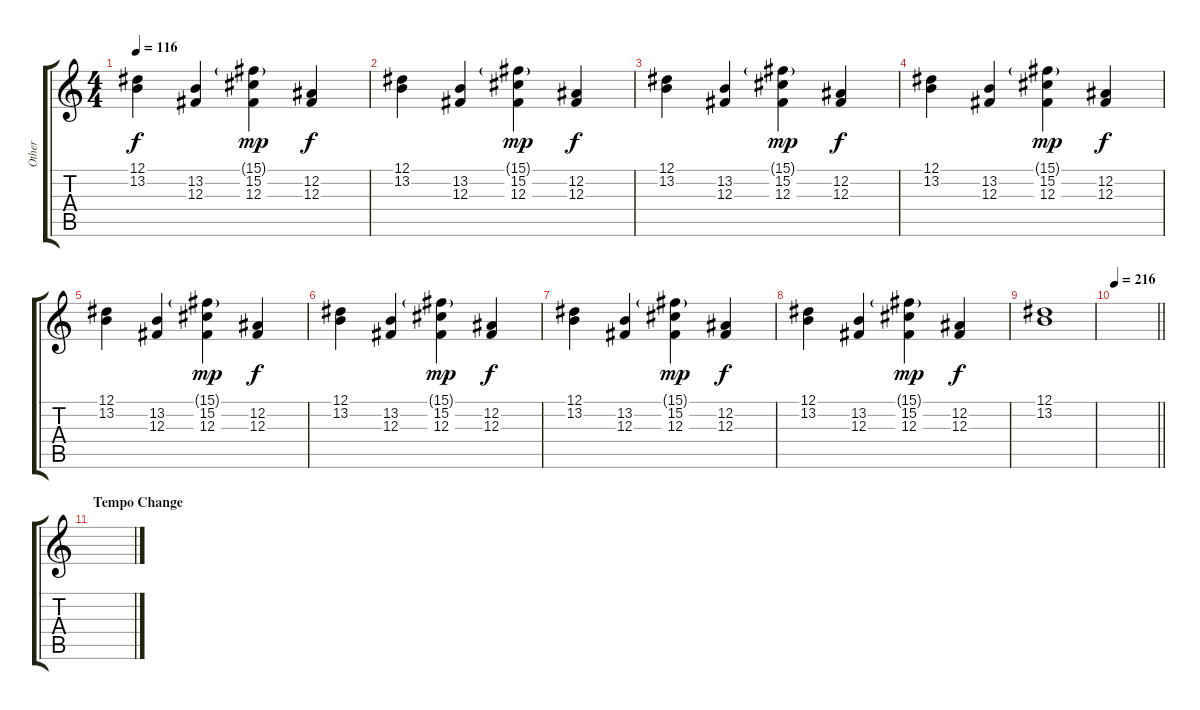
\track ("Other" "Other") {instrument acousticgrandpiano}
\staff {score tabs}
\tuning (Eb4 Bb3 Gb3 Db3 Ab2 Eb2) {hide}
\ts (4 4)
\tempo 116
\clef g2
\ks c
(12.1 13.2).4{dy f} (13.2 12.3).4 (15.1{g} 15.2 12.3).4{dy mp} (12.2 12.3).4{dy f} |
(12.1 13.2).4{balance 14} (13.2 12.3).4 (15.1{g} 15.2 12.3).4{dy mp} (12.2 12.3).4{dy f} |
(12.1 13.2).4 (13.2 12.3).4 (15.1{g} 15.2 12.3).4{dy mp} (12.2 12.3).4{dy f} |
(12.1 13.2).4 (13.2 12.3).4 (15.1{g} 15.2 12.3).4{dy mp} (12.2 12.3).4{dy f} |
(12.1 13.2).4 (13.2 12.3).4 (15.1{g} 15.2 12.3).4{dy mp} (12.2 12.3).4{dy f} |
(12.1 13.2).4{balance 4} (13.2 12.3).4 (15.1{g} 15.2 12.3).4{dy mp} (12.2 12.3).4{dy f} |
(12.1 13.2).4 (13.2 12.3).4 (15.1{g} 15.2 12.3).4{dy mp} (12.2 12.3).4{dy f} |
(12.1 13.2).4 (13.2 12.3).4 (15.1{g} 15.2 12.3).4{dy mp} (12.2 12.3).4{dy f} |
(12.1 13.2).1 |
\tempo 216
\barLineRight lightlight
|
\section ("" "Tempo Change")
